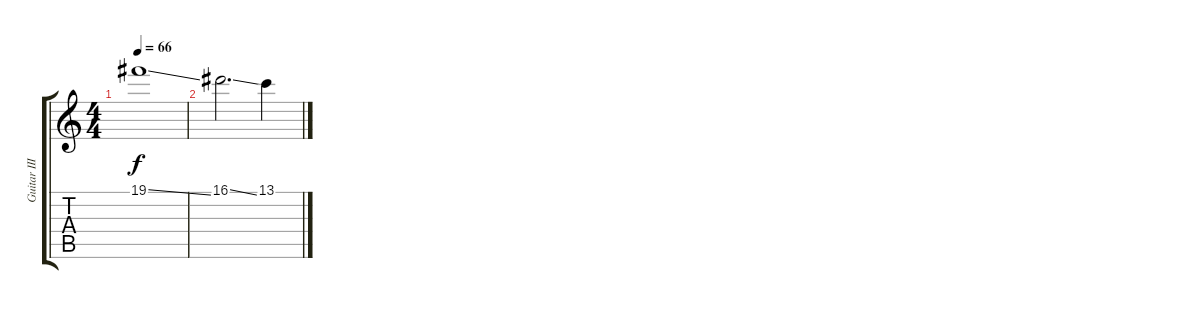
\track ("Guitar III (with Violin Bow)" "Guitar III") {instrument distortionguitar}
\staff {score tabs}
\tuning (B3 Gb3 D3 A2 E2 B1) {hide}
\ts (4 4)
\tempo 66
\clef g2
\ks c
19.1{ss}.1{dy f} |
16.1{ss}.2{d} 13.1.4
